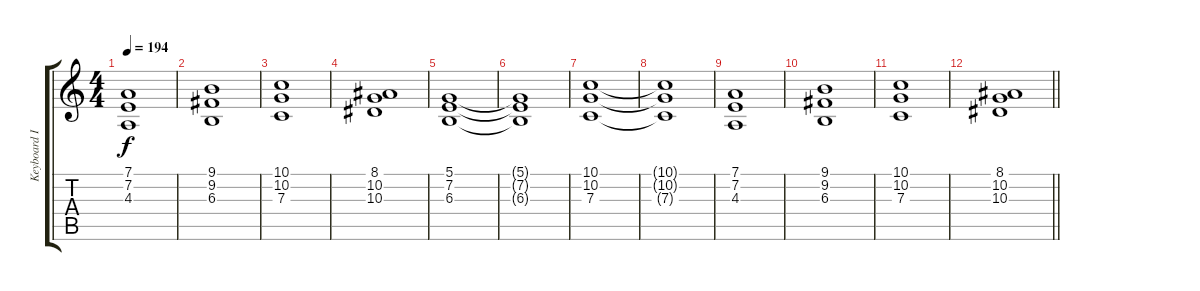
\track ("Keyboard I" "Keyboard I") {instrument stringensemble1}
\staff {score tabs}
\tuning (D4 A3 F3 C3 G2 D2) {hide}
\ts (4 4)
\tempo 194
\clef g2
\ks c
(7.1 7.2 4.3).1{dy f} |
(9.1 9.2 6.3).1 |
(10.1 10.2 7.3).1 |
(8.1 10.2 10.3).1 |
(5.1 7.2 6.3).1 |
(5.1{t} 7.2{t} 6.3{t}).1 |
(10.1 10.2 7.3).1 |
(10.1{t} 10.2{t} 7.3{t}).1 |
(7.1 7.2 4.3).1 |
(9.1 9.2 6.3).1 |
(10.1 10.2 7.3).1 |
\barLineRight lightlight
(8.1 10.2 10.3).1
